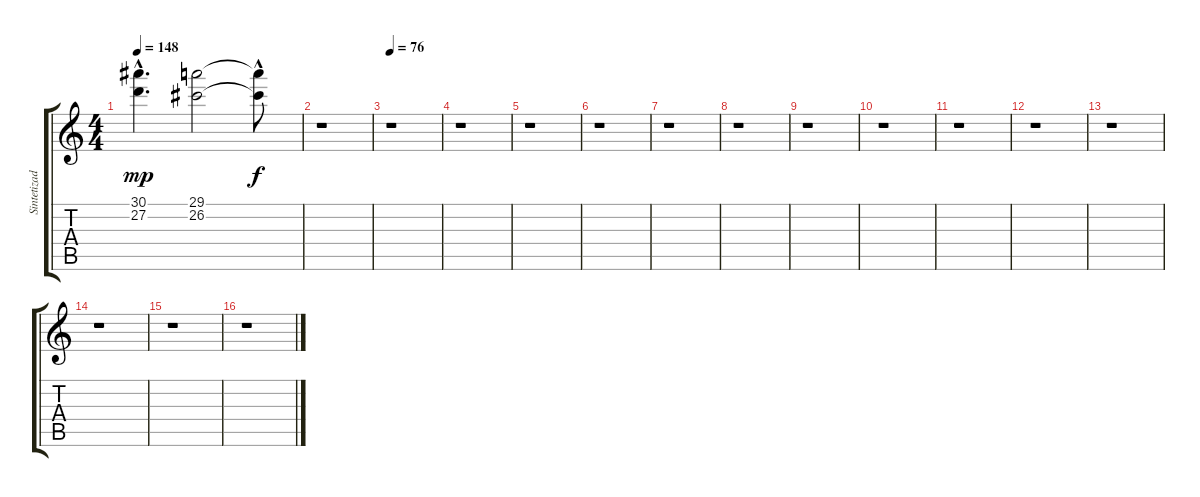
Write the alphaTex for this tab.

\track ("Sintetizador" "Sintetizad") {instrument violin}
\staff {score tabs}
\tuning (E4 B3 G3 D3 A2 E2) {hide}
\ts (4 4)
\tempo 148
\clef g2
\ks c
(30.1{hac} 27.2{hac}).4{d dy mp} (29.1 26.2).2 (29.1{hac t} 26.2{t}).8{dy f} |
r.1 |
\tempo 76
r.1 |
r.1 |
r.1 |
r.1 |
r.1 |
r.1 |
r.1 |
r.1 |
r.1 |
r.1 |
r.1 |
r.1 |
r.1 |
r.1
